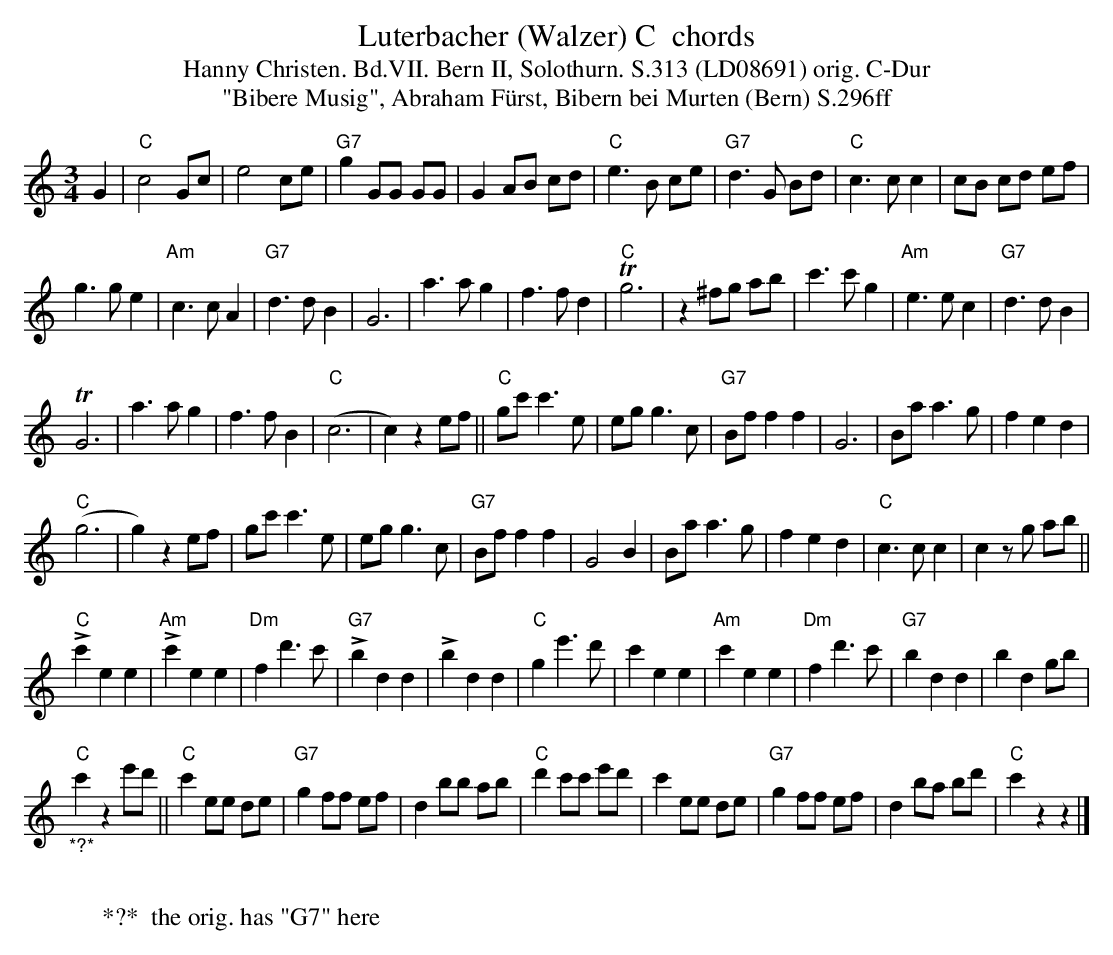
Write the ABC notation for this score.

X:1
T: Luterbacher (Walzer) C  chords
T:Hanny Christen. Bd.VII. Bern II, Solothurn. S.313 (LD08691) orig. C-Dur
T: "Bibere Musig", Abraham F\"urst, Bibern bei Murten (Bern) S.296ff
M:3/4
L:1/8
K:C %%MIDI gchordon
G2 |"C"c4 Gc | e4 ce | "G7"g2 GG GG | G2 AB cd | "C"e3B ce | "G7"d3G Bd | "C"c3cc2 | cB cd ef |
g3g e2 | "Am"c3cA2 | "G7"d3dB2 | G6 | a3ag2 | f3fd2 | "C"Tg6 | z2^fg ab | c'3c'g2 | "Am"e3ec2 | "G7"d3dB2 |
TG6 | a3ag2 | f3fB2 | "C"(c6 | c2)z2ef || "C"gc' c'3e | egg3c | "G7"Bff2f2 | G6 | Baa3g | f2e2d2 |
"C"(g6 | g2)z2ef | gc'c'3e | egg3c | "G7"Bff2f2 | G4B2 | Baa3g | f2e2d2 | "C"c3cc2 | c2zg ab ||
"C"+>+c'2e2e2 | "Am"+>+c'2e2e2 | "Dm"f2d'3c' | "G7"+>+b2d2d2 | +>+b2d2d2 | "C"g2e'3d' | c'2e2e2 | "Am"c'2e2e2 | "Dm"f2d'3c' | "G7"b2d2d2 | b2d2gb |
"C" "_*?*"c'2z2 e'd' || "C"c'2 ee de | "G7"g2 ff ef | d2 bb ab | "C"d'2 c'c' e'd' | c'2 ee de | "G7"g2 ff ef | d2 ba bd' | "C"c'2z2z2 |]
W:
W: *?*  the orig. has "G7" here
